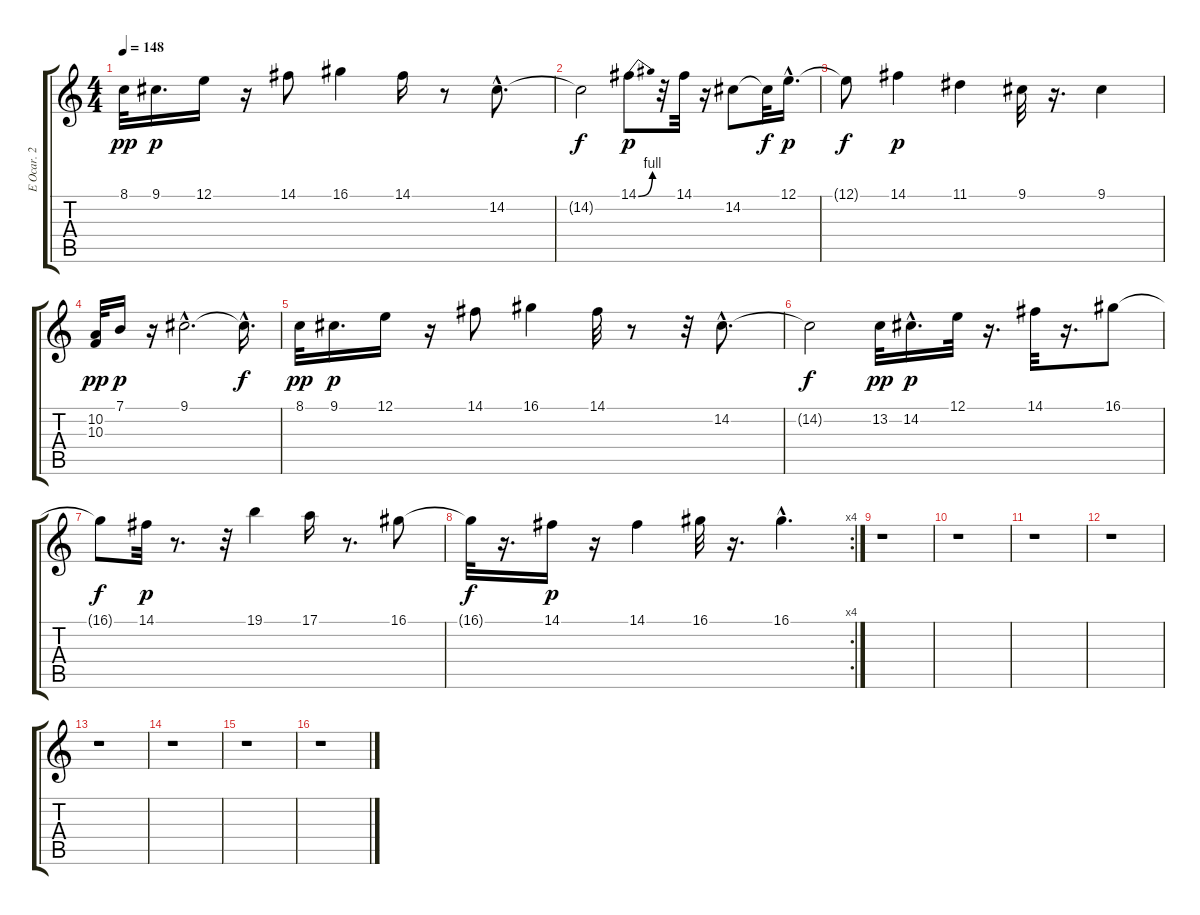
\track ("E Ocar. 2" "E Ocar. 2") {instrument ocarina}
\staff {score tabs}
\tuning (E4 B3 G3 D3 A2 E2) {hide}
\ts (4 4)
\tempo 148
\clef g2
\ks c
8.1.32{dy pp} 9.1.16{d dy p} 12.1.16 r.16 14.1.8 16.1.4 14.1.16 r.8 14.2{hac}.8{d} |
14.2{t}.2{dy f} 14.1{be (bend 0 0 60 4)}.8{dy p} r.32 14.1.32 r.16 14.2.8 14.2{t}.32{dy f} 12.1{hac}.16{d dy p} |
12.1{t}.8{dy f} 14.1.4{dy p} 11.1.4 9.1.32 r.16{d} 9.1.4 |
(10.2 10.3).32{dy pp} 7.1.16{dy p} r.16 9.1{hac}.2{d} 9.1{hac t}.16{d dy f} |
8.1.32{dy pp} 9.1.16{d dy p} 12.1.16 r.16 14.1.8 16.1.4 14.1.32 r.8 r.32 14.2{hac}.8{d} |
14.2{t}.2{dy f} 13.2.32{dy pp} 14.2{hac}.16{d dy p} 12.1.32 r.16{d} 14.1.32 r.16{d} 16.1.8 |
16.1{t}.8{dy f} 14.1.32{dy p} r.8{d} r.32 19.1.4 17.1.16 r.8{d} 16.1.8 |
\rc 4
16.1{t}.32{dy f} r.16{d} 14.1.16{dy p} r.16 14.1.4 16.1.32 r.16{d} 16.1{hac}.4{d} |
r.1 |
r.1 |
r.1 |
r.1 |
r.1 |
r.1 |
r.1 |
r.1
